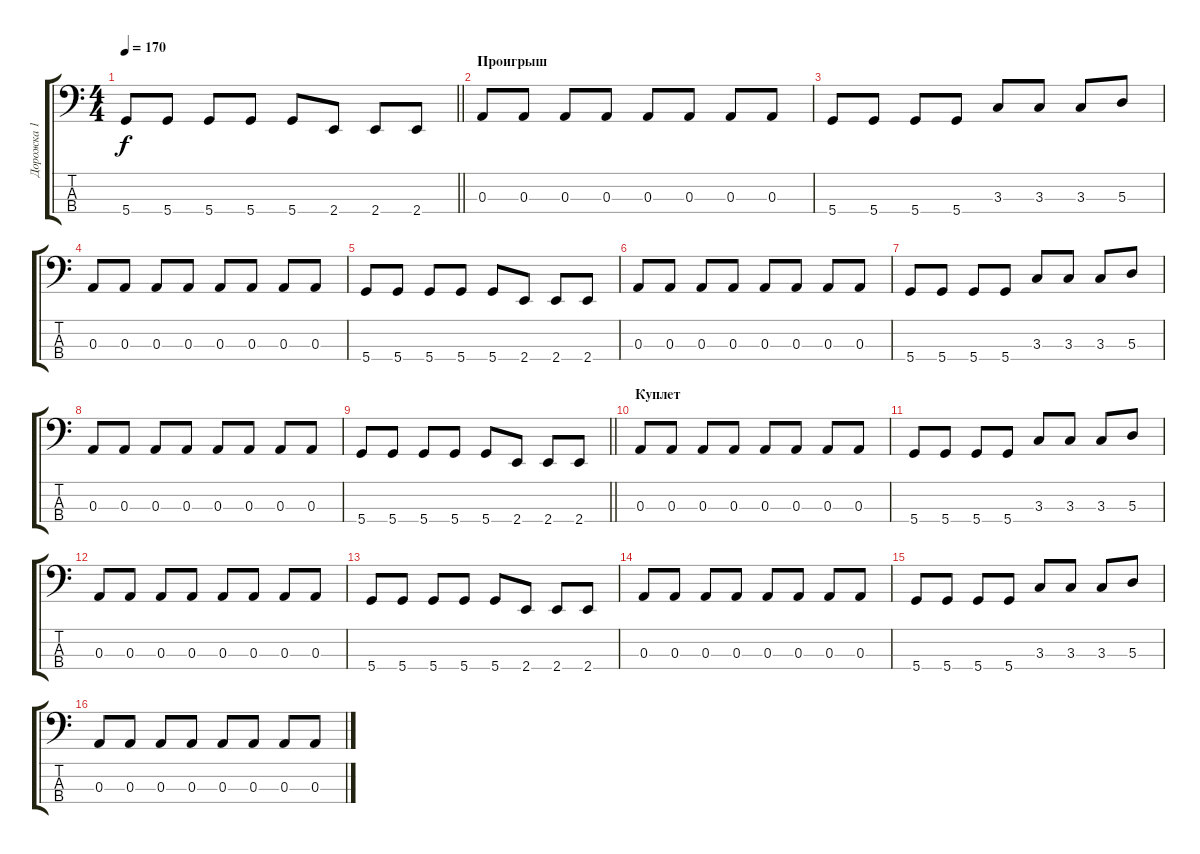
\track ("Дорожка 1" "Дорожка 1") {instrument electricbasspick}
\staff {score tabs}
\tuning (G2 D2 A1 D1) {hide}
\ts (4 4)
\tempo 170
\clef f4
\barLineRight lightlight
\ks c
5.4.8{dy f} 5.4.8 5.4.8 5.4.8 5.4.8 2.4.8 2.4.8 2.4.8 |
\section ("" "Проигрыш")
0.3.8 0.3.8 0.3.8 0.3.8 0.3.8 0.3.8 0.3.8 0.3.8 |
5.4.8 5.4.8 5.4.8 5.4.8 3.3.8 3.3.8 3.3.8 5.3.8 |
0.3.8 0.3.8 0.3.8 0.3.8 0.3.8 0.3.8 0.3.8 0.3.8 |
5.4.8 5.4.8 5.4.8 5.4.8 5.4.8 2.4.8 2.4.8 2.4.8 |
0.3.8 0.3.8 0.3.8 0.3.8 0.3.8 0.3.8 0.3.8 0.3.8 |
5.4.8 5.4.8 5.4.8 5.4.8 3.3.8 3.3.8 3.3.8 5.3.8 |
0.3.8 0.3.8 0.3.8 0.3.8 0.3.8 0.3.8 0.3.8 0.3.8 |
\barLineRight lightlight
5.4.8 5.4.8 5.4.8 5.4.8 5.4.8 2.4.8 2.4.8 2.4.8 |
\section ("" "Куплет")
0.3.8 0.3.8 0.3.8 0.3.8 0.3.8 0.3.8 0.3.8 0.3.8 |
5.4.8 5.4.8 5.4.8 5.4.8 3.3.8 3.3.8 3.3.8 5.3.8 |
0.3.8 0.3.8 0.3.8 0.3.8 0.3.8 0.3.8 0.3.8 0.3.8 |
5.4.8 5.4.8 5.4.8 5.4.8 5.4.8 2.4.8 2.4.8 2.4.8 |
0.3.8 0.3.8 0.3.8 0.3.8 0.3.8 0.3.8 0.3.8 0.3.8 |
5.4.8 5.4.8 5.4.8 5.4.8 3.3.8 3.3.8 3.3.8 5.3.8 |
0.3.8 0.3.8 0.3.8 0.3.8 0.3.8 0.3.8 0.3.8 0.3.8
